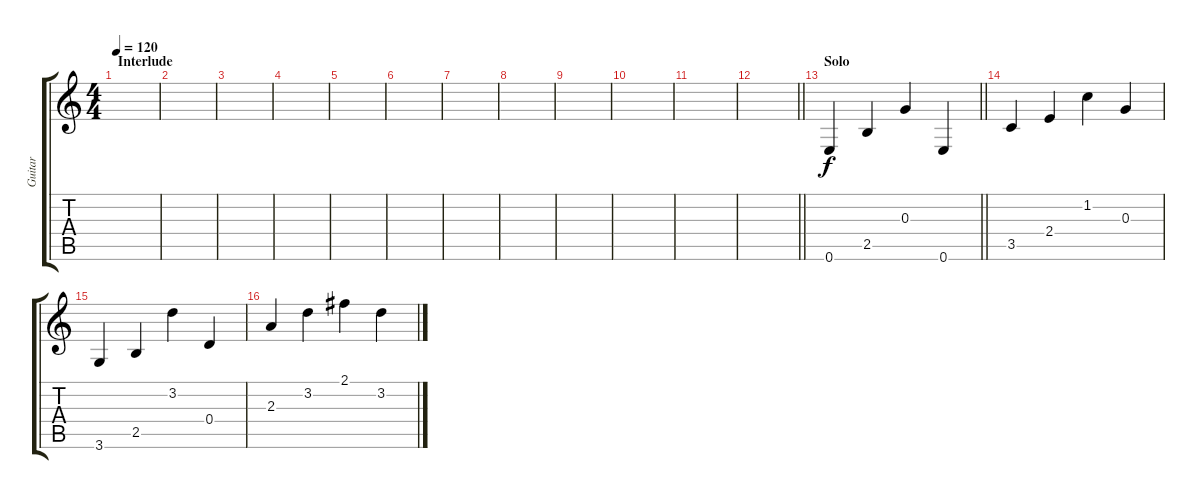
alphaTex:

\track ("Guitar" "Guitar") {instrument acousticguitarsteel}
\staff {score tabs}
\tuning (E4 B3 G3 D3 A2 E2) {hide}
\ts (4 4)
\section ("" "Interlude")
\tempo 120
\clef g2
\ks c
|
|
|
|
|
|
|
|
|
|
|
\barLineRight lightlight
|
\section ("" "Solo")
\barLineRight lightlight
0.6.4 2.5.4 0.3.4 0.6.4 |
3.5.4 2.4.4 1.2.4 0.3.4 |
3.6.4 2.5.4 3.2.4 0.4.4 |
2.3.4 3.2.4 2.1.4 3.2.4
